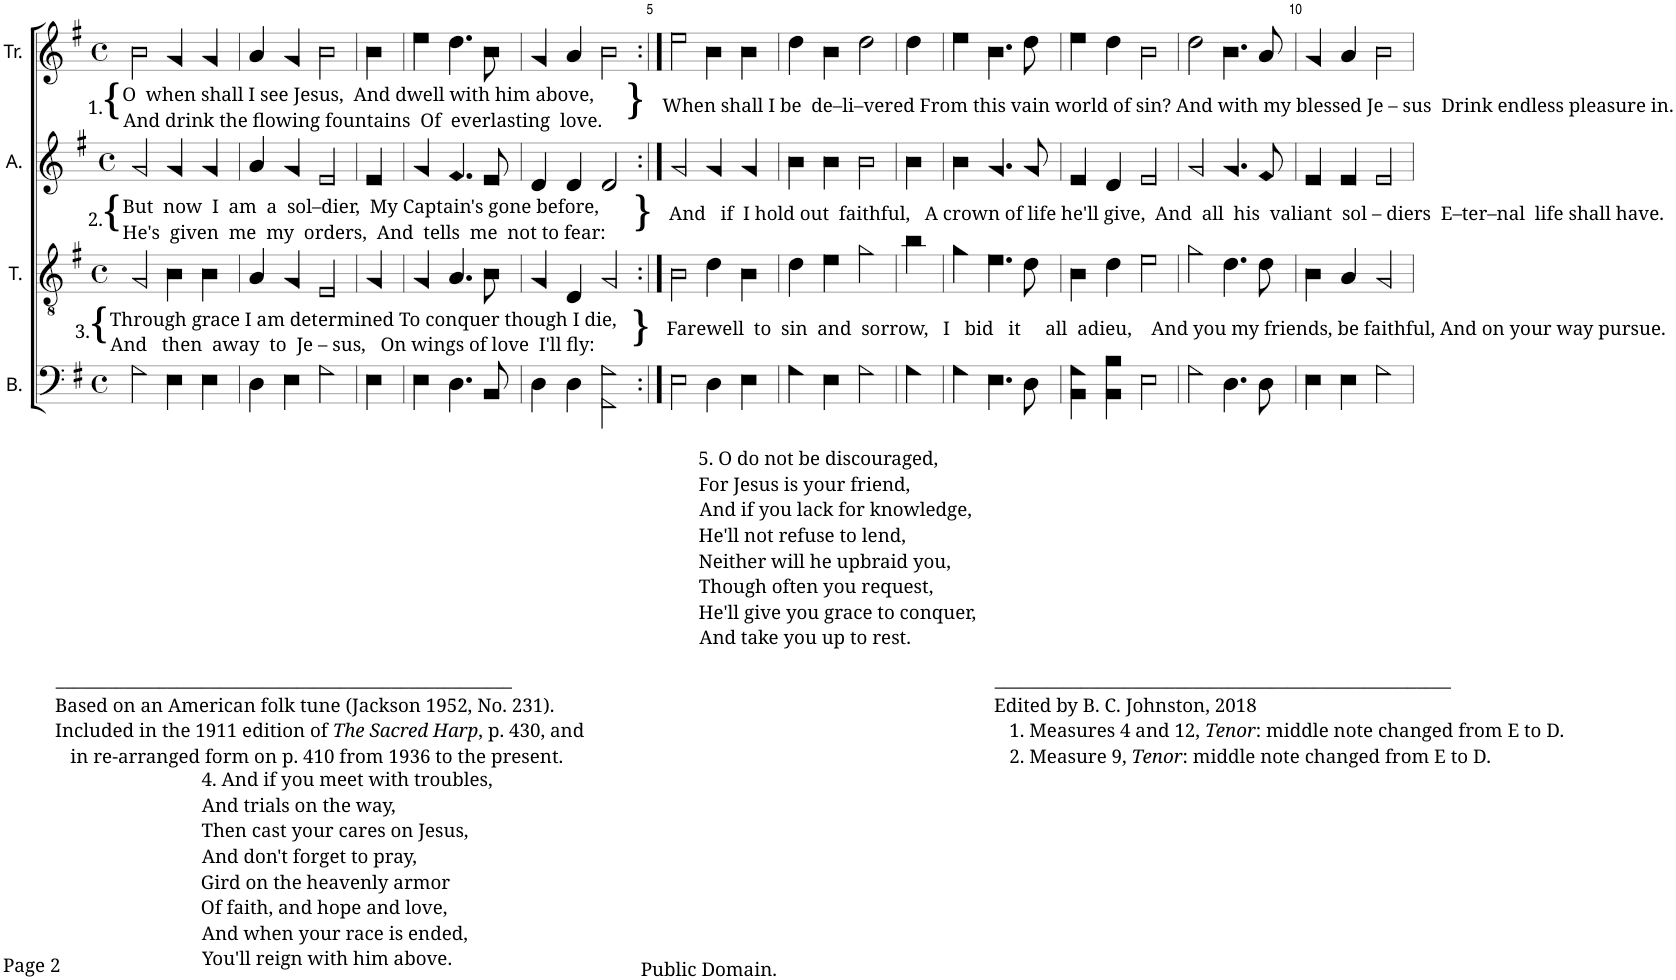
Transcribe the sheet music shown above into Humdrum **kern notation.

**kern	**kern	**kern	**kern
*part4	*part3	*part2	*part1
*staff4	*staff3	*staff2	*staff1
*I"B.	*I"T.	*I"A.	*I"Tr.
*I'B.	*I'T.	*I'A.	*I'Tr.
*clefF4	*clefGv2	*clefG2	*clefG2
*k[f#]	*k[f#]	*k[f#]	*k[f#]
*M4/4	*M4/4	*M4/4	*M4/4
*met(c)	*met(c)	*met(c)	*met(c)
=1	=1	=1	=1
!	!	!	!LO:TX:b:t=O  when shall I see Jesus,  And dwell with him above,
!	!	!	!LO:TX:b:t=And drink the flowing fountains  Of  everlasting  love.
!	!	!	!LO:TX:b:t=1.
!	!	!	!LO:TX:b:t={
!	!	!LO:TX:b:t=2.	!
!	!	!LO:TX:b:t={	!
!	!	!LO:TX:b:t=But  now  I  am  a  sol–dier,  My Captain's gone before,	!
!	!	!LO:TX:b:t=He's  given  me  my  orders,  And  tells  me  not to fear&colon;	!
!	!LO:TX:b:t=3.	!	!
!	!LO:TX:b:t={	!	!
!	!LO:TX:b:t=Through grace I am determined To conquer though I die,	!	!
!	!LO:TX:b:t=And   then  away  to  Je – sus,   On wings of love  I'll fly&colon;	!	!
!LO:TX:b:t=_____________________________________________________	!	!	!
!LO:TX:b:t=Based on an American folk tune (Jackson 1952, No. 231).	!	!	!
!LO:TX:b:t=Included in the 1911 edition of	!	!	!
!LO:TX:b:i:t=The Sacred Harp	!	!	!
!LO:TX:b:t=, p. 430, and	!	!	!
!LO:TX:b:t=in re-arranged form on p. 410 from 1936 to the present.	!	!	!
!LO:TX:b:t=4. And if you meet with troubles,	!	!	!
!LO:TX:b:t=And trials on the way,	!	!	!
!LO:TX:b:t=Then cast your cares on Jesus,	!	!	!
!LO:TX:b:t=And don't forget to pray,	!	!	!
!LO:TX:b:t=Gird on the heavenly armor	!	!	!
!LO:TX:b:t=Of faith, and hope and love,	!	!	!
!LO:TX:b:t=And when your race is ended,	!	!	!
!LO:TX:b:t=You'll reign with him above.	!	!	!
2G!\	2G!/	2g!/	2b!\
4E!\	4B!\	4g!/	4g!/
4E!\	4B!\	4g!/	4g!/
=2	=2	=2	=2
4D!\	4A!/	4a!/	4a!/
4E!\	4G!/	4g!/	4g!/
2G!\	2E!/	2e!/	2b!\
=3	=3	=3	=3
4E!\	4G!/	4e!/	4b!\
4E!\	4G!/	4g!/	4ee!\
4.D!\	4.A!/	4.f#!/	4.dd!\
8BB!/	8B!\	8e!/	8b!\
=4	=4	=4	=4
4D!\	4G!/	4d!/	4g!/
4D!\	4D!/	4d!/	4a!/
!	!	!	!LO:TX:b:t=}
!	!	!LO:TX:b:t=}	!
!	!LO:TX:b:t=}	!	!
2GG!\ 2G!\	2G!/	2d!/	2b!\
=5:|!	=5:|!	=5:|!	=5:|!
!	!	!	!LO:TX:b:t=When shall I be  de–li–vered From this vain world of sin? And with my blessed Je – sus  Drink endless pleasure in.
!	!	!LO:TX:b:t=And   if  I hold out  faithful,   A crown of life he'll give,  And  all  his  valiant  sol – diers  E–ter–nal  life shall have.	!
!	!LO:TX:b:t=Farewell  to  sin  and  sorrow,   I   bid   it     all  adieu,    And you my friends, be faithful, And on your way pursue.	!	!
2E!\	2B!\	2g!/	2ee!\
4D!\	4d!\	4g!/	4b!\
4E!\	4B!\	4g!/	4b!\
=6	=6	=6	=6
!LO:TX:b:t=5. O do not be discouraged,	!	!	!
!LO:TX:b:t=For Jesus is your friend,	!	!	!
!LO:TX:b:t=And if you lack for knowledge,	!	!	!
!LO:TX:b:t=He'll not refuse to lend,	!	!	!
!LO:TX:b:t=Neither will he upbraid you,	!	!	!
!LO:TX:b:t=Though often you request,	!	!	!
!LO:TX:b:t=He'll give you grace to conquer,	!	!	!
!LO:TX:b:t=And take you up to rest.	!	!	!
4G!\	4d!\	4b!\	4dd!\
4E!\	4e!\	4b!\	4b!\
2G!\	2g!\	2b!\	2dd!\
=7	=7	=7	=7
4G!\	4b!\	4b!\	4dd!\
4G!\	4g!\	4b!\	4ee!\
4.E!\	4.e!\	4.g!/	4.b!\
8D!\	8d!\	8g!/	8dd!\
=8	=8	=8	=8
!LO:TX:b:t=_____________________________________________________	!	!	!
!LO:TX:b:t=Edited by B. C. Johnston, 2018	!	!	!
!LO:TX:b:t=1. Measures 4 and 12,	!	!	!
!LO:TX:b:i:t=Tenor	!	!	!
!LO:TX:b:t=&colon; middle note changed from E to D.	!	!	!
!LO:TX:b:t=2. Measure 9,	!	!	!
!LO:TX:b:i:t=Tenor	!	!	!
!LO:TX:b:t=&colon; middle note changed from E to D.	!	!	!
4BB!\ 4G!\	4B!\	4e!/	4ee!\
4BB!\ 4B!\	4d!\	4d!/	4dd!\
2E!\	2e!\	2e!/	2b!\
=9	=9	=9	=9
2G!\	2g!\	2g!/	2dd!\
4.D!\	4.d!\	4.g!/	4.b!\
8D!\	8d!\	8f#!/	8a!/
=10	=10	=10	=10
4E!\	4B!\	4e!/	4g!/
4E!\	4A!/	4e!/	4a!/
2G!\	2G!/	2e!/	2b!\
=	=	=	=
*-	*-	*-	*-
